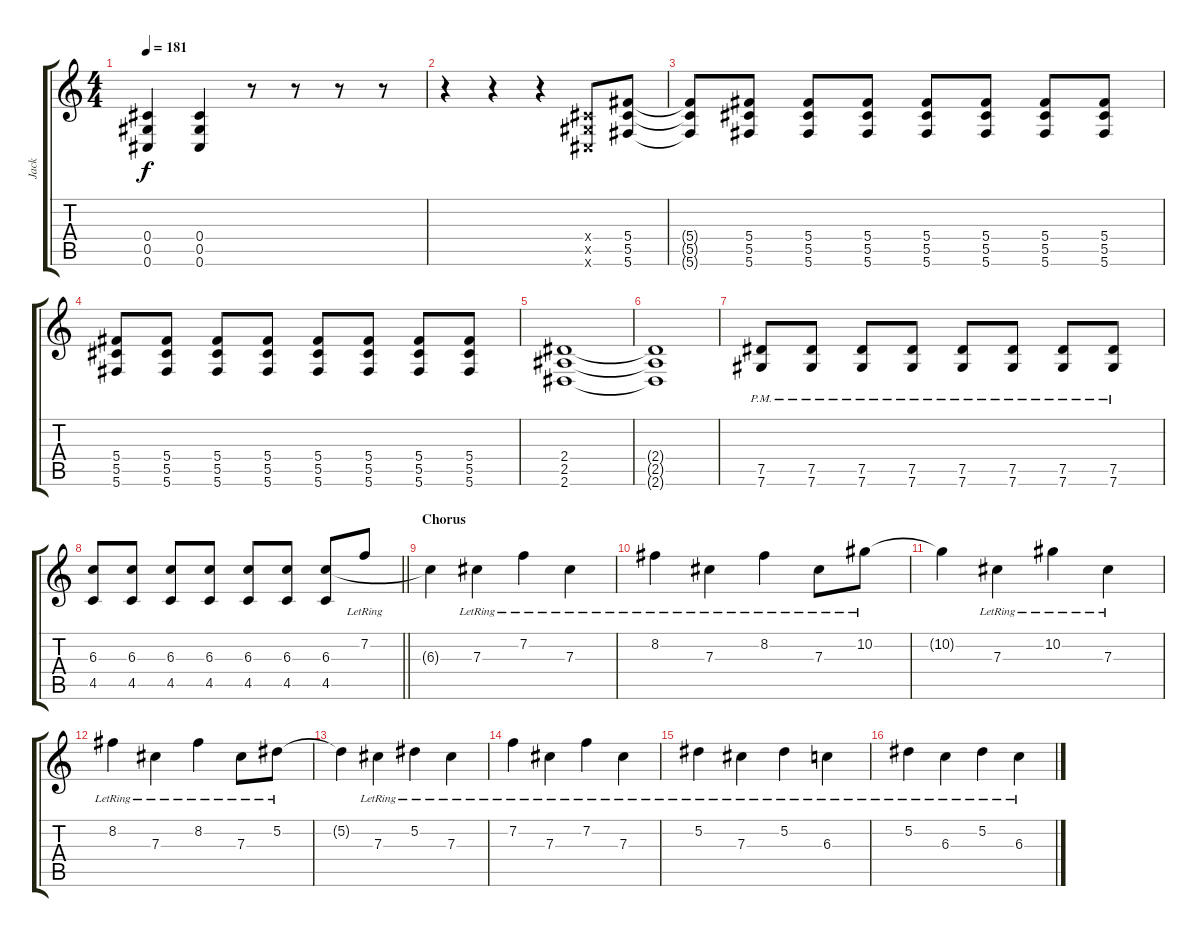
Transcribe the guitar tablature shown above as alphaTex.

\track ("Jack" "Jack") {instrument distortionguitar}
\staff {score tabs}
\tuning (Eb4 Bb3 Gb3 Db3 Ab2 Db2) {hide}
\ts (4 4)
\tempo 181
\clef g2
\ks c
(0.4{t} 0.5{t} 0.6{t}).4{dy f} (0.4 0.5 0.6).4 r.8 r.8 r.8 r.8 |
r.4 r.4 r.4 (0.4{x} 0.5{x} 0.6{x}).8 (5.4 5.5 5.6).8 |
(5.4{t} 5.5{t} 5.6{t}).8 (5.4 5.5 5.6).8 (5.4 5.5 5.6).8 (5.4 5.5 5.6).8 (5.4 5.5 5.6).8 (5.4 5.5 5.6).8 (5.4 5.5 5.6).8 (5.4 5.5 5.6).8 |
(5.4 5.5 5.6).8 (5.4 5.5 5.6).8 (5.4 5.5 5.6).8 (5.4 5.5 5.6).8 (5.4 5.5 5.6).8 (5.4 5.5 5.6).8 (5.4 5.5 5.6).8 (5.4 5.5 5.6).8 |
(2.4 2.5 2.6).1 |
(2.4{t} 2.5{t} 2.6{t}).1 |
(7.5{pm} 7.6{pm}).8 (7.5{pm} 7.6{pm}).8 (7.5{pm} 7.6{pm}).8 (7.5{pm} 7.6{pm}).8 (7.5{pm} 7.6{pm}).8 (7.5{pm} 7.6{pm}).8 (7.5{pm} 7.6{pm}).8 (7.5{pm} 7.6{pm}).8 |
\barLineRight lightlight
(6.3 4.5).8 (6.3 4.5).8 (6.3 4.5).8 (6.3 4.5).8 (6.3 4.5).8 (6.3 4.5).8 (6.3 4.5).8 7.2{lr}.8 |
\section ("" "Chorus")
6.3{t}.4 7.3{lr}.4 7.2{lr}.4 7.3{lr}.4 |
8.2{lr}.4 7.3{lr}.4 8.2{lr}.4 7.3{lr}.8 10.2{lr}.8 |
10.2{t}.4 7.3{lr}.4 10.2{lr}.4 7.3{lr}.4 |
8.2{lr}.4 7.3{lr}.4 8.2{lr}.4 7.3{lr}.8 5.2{lr}.8 |
5.2{t}.4 7.3{lr}.4 5.2{lr}.4 7.3{lr}.4 |
7.2{lr}.4 7.3{lr}.4 7.2{lr}.4 7.3{lr}.4 |
5.2{lr}.4 7.3{lr}.4 5.2{lr}.4 6.3{lr}.4 |
5.2{lr}.4 6.3{lr}.4 5.2{lr}.4 6.3{lr}.4
